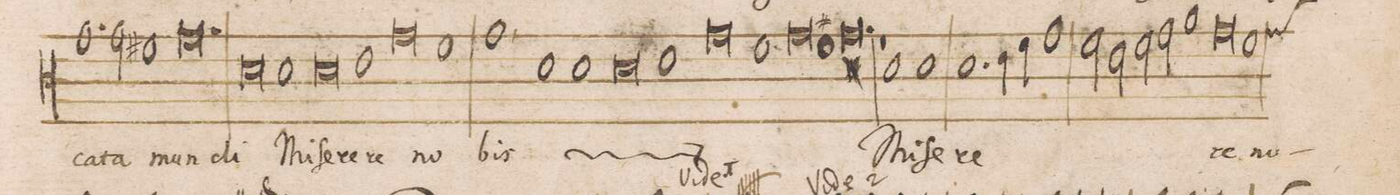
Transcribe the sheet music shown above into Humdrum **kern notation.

**kern	**text	**dynam
*I"DISCANTVS	*	*
*clefC3	*	*
*k[]	*	*
*M3/1	*	*
1.g	-ca-	.
2g\	-ta	.
1f#X	mun-	.
=8-	=8-	=8-
0.g	-di	.
=9-	=9-	=9-
0d	Mi-	.
1d	-ſe-	.
=10-	=10-	=10-
0d	-re-	.
1e	-re	.
=11-	=11-	=11-
0g	no-	.
1fny	.	.
=12-	=12-	=12-
1g,	-bis	.
*	*ij	*
1d	Mi-	.
1d	-ſe-	.
=13-	=13-	=13-
0d	-re-	.
1e	.	.
=14-	=14-	=14-
0g	-re	.
1f	no-	.
=15-	=15-	=15-
0g	.	.
1f#Xi	.	.
=16-	=16-	=16-
0.g	-bis	.
*	*Xij	*
=17-	=17-	=17-
1r	.	.
1d	Mi-	.
1d	-ſe-	.
=18-	=18-	=18-
1.d	-re-	.
4e\	.	.
4fny\	.	.
1g	.	.
=19-	=19-	=19-
2f\	.	.
2e\	.	.
2f\	.	.
2g\	.	.
1a	.	.
=20-	=20-	=20-
0g	-re	.
1f	no-	.
*custos:g	*	*
=21-	=21-	=21-
*-	*-	*-
